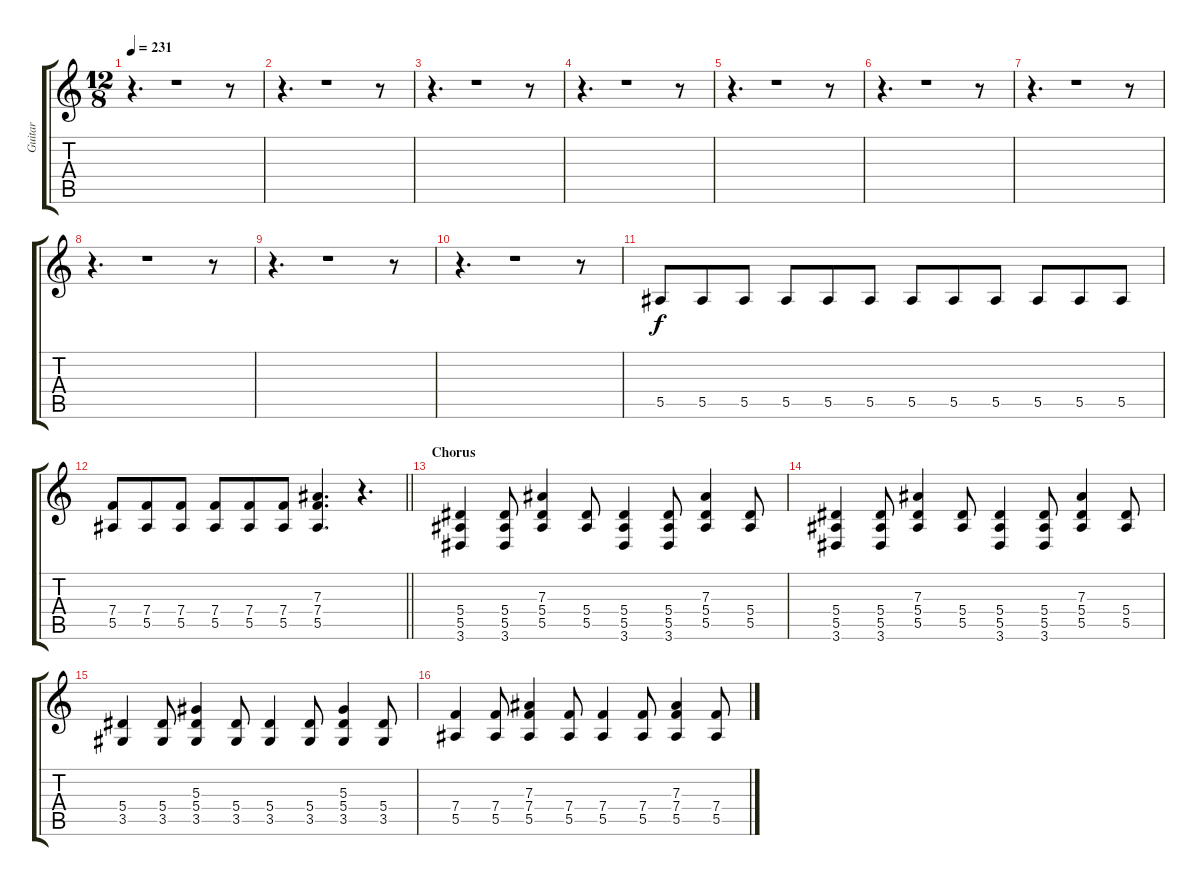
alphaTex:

\track ("Guitar" "Guitar") {instrument distortionguitar}
\staff {score tabs}
\tuning (C4 G3 Eb3 Bb2 F2 C2) {hide}
\ts (12 8)
\tempo 231
\clef g2
\ks c
r.4{d dy f} r.1 r.8 |
r.4{d} r.1 r.8 |
r.4{d} r.1 r.8 |
r.4{d} r.1 r.8 |
r.4{d} r.1 r.8 |
r.4{d} r.1 r.8 |
r.4{d} r.1 r.8 |
r.4{d} r.1 r.8 |
r.4{d} r.1 r.8 |
r.4{d} r.1 r.8 |
5.5.8 5.5.8 5.5.8 5.5.8 5.5.8 5.5.8 5.5.8 5.5.8 5.5.8 5.5.8 5.5.8 5.5.8 |
\barLineRight lightlight
(7.4 5.5).8 (7.4 5.5).8 (7.4 5.5).8 (7.4 5.5).8 (7.4 5.5).8 (7.4 5.5).8 (7.3 7.4 5.5).4{d} r.4{d} |
\section ("" "Chorus")
(5.4 5.5 3.6).4 (5.4 5.5 3.6).8 (7.3 5.4 5.5).4 (5.4 5.5).8 (5.4 5.5 3.6).4 (5.4 5.5 3.6).8 (7.3 5.4 5.5).4 (5.4 5.5).8 |
(5.4 5.5 3.6).4 (5.4 5.5 3.6).8 (7.3 5.4 5.5).4 (5.4 5.5).8 (5.4 5.5 3.6).4 (5.4 5.5 3.6).8 (7.3 5.4 5.5).4 (5.4 5.5).8 |
(5.4 3.5).4 (5.4 3.5).8 (5.3 5.4 3.5).4 (5.4 3.5).8 (5.4 3.5).4 (5.4 3.5).8 (5.3 5.4 3.5).4 (5.4 3.5).8 |
(7.4 5.5).4 (7.4 5.5).8 (7.3 7.4 5.5).4 (7.4 5.5).8 (7.4 5.5).4 (7.4 5.5).8 (7.3 7.4 5.5).4 (7.4 5.5).8
